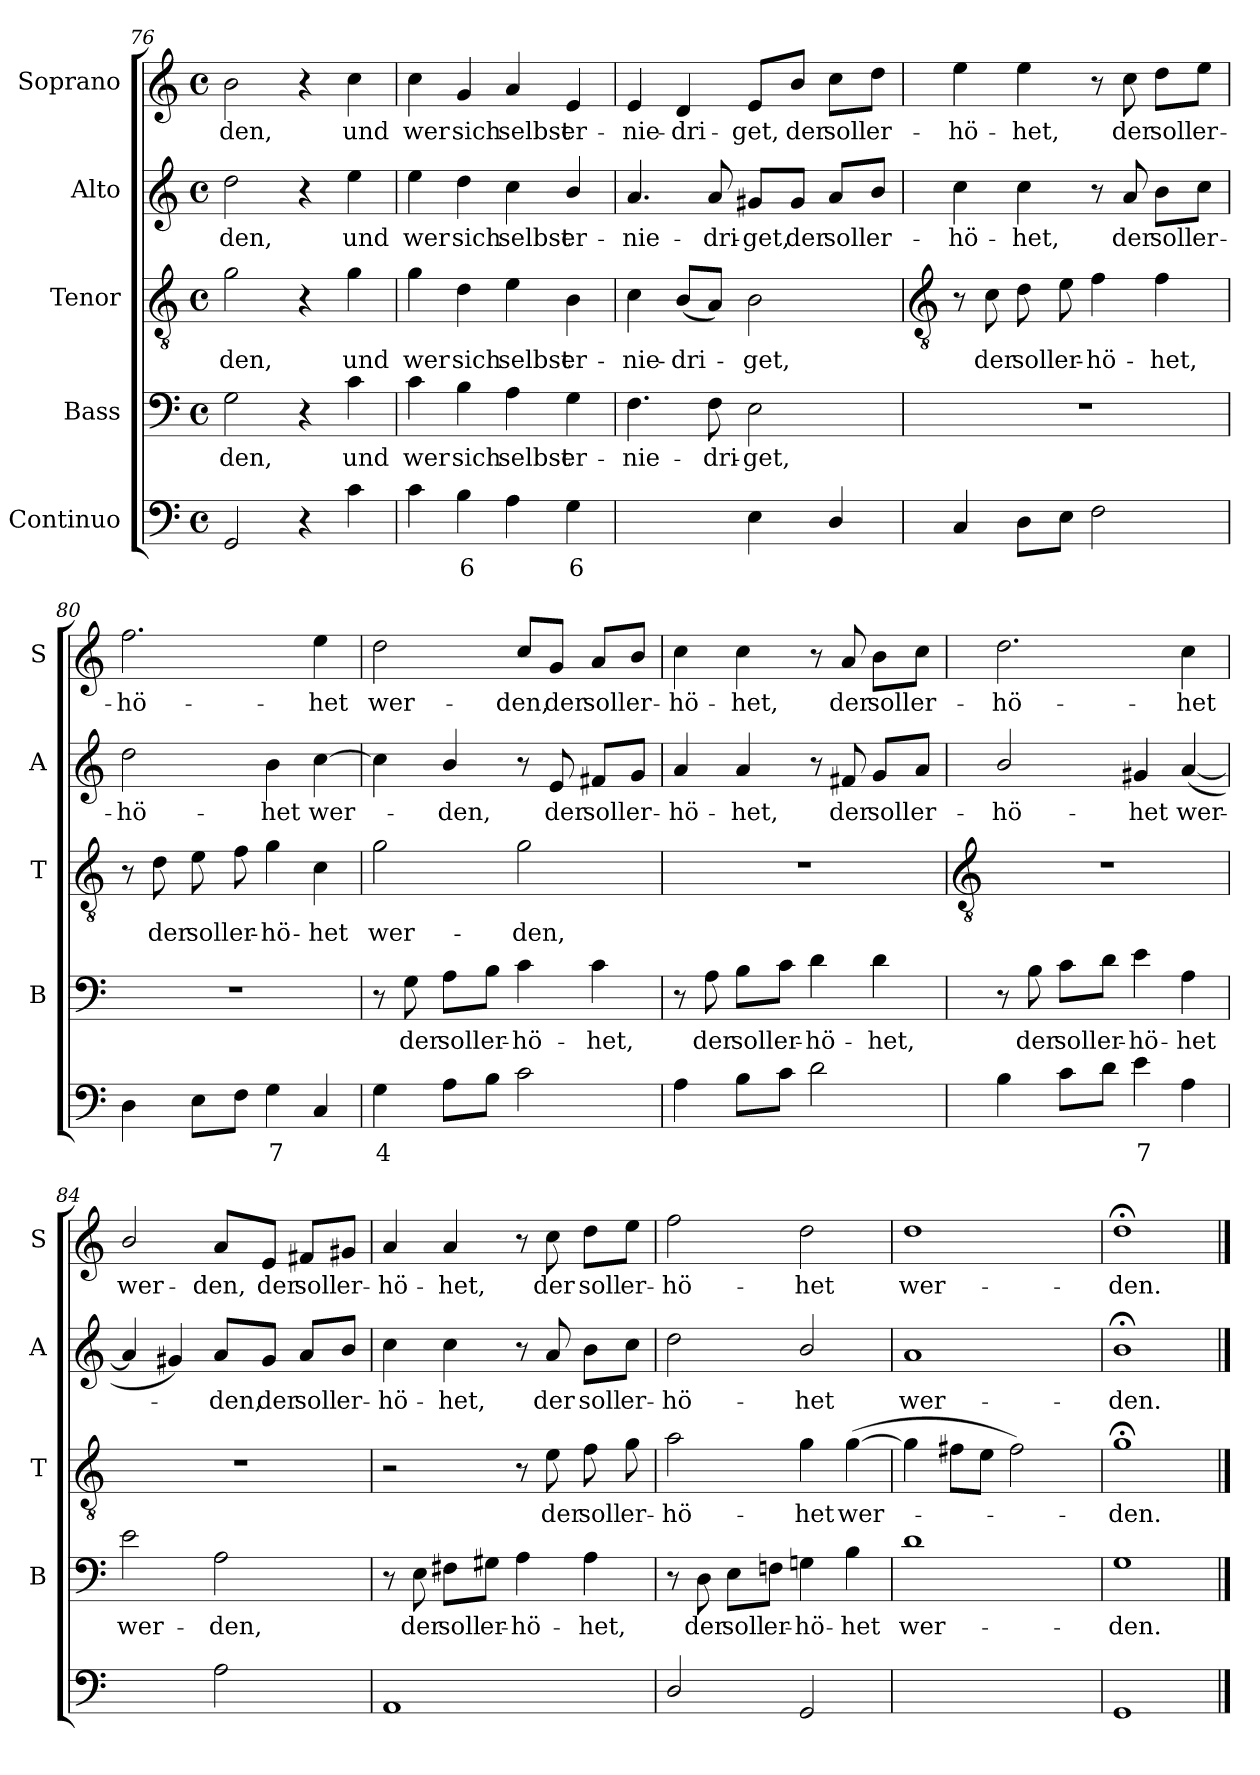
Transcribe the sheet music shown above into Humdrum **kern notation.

**kern	**text	**kern	**text	**kern	**text	**kern	**text	**kern	**text
*part5	*part5	*part4	*part4	*part3	*part3	*part2	*part2	*part1	*part1
*staff5	*staff5	*staff4	*staff4	*staff3	*staff3	*staff2	*staff2	*staff1	*staff1
*I"Continuo	*	*I"Bass	*	*I"Tenor	*	*I"Alto	*	*I"Soprano	*
*	*	*I'B	*	*I'T	*	*I'A	*	*I'S	*
*clefF4	*	*clefF4	*	*clefGv2	*	*clefG2	*	*clefG2	*
*k[]	*	*k[]	*	*k[]	*	*k[]	*	*k[]	*
*C:	*	*C:	*	*C:	*	*C:	*	*C:	*
*M4/4	*	*M4/4	*	*M4/4	*	*M4/4	*	*M4/4	*
*met(c)	*	*met(c)	*	*met(c)	*	*met(c)	*	*met(c)	*
=76	=76	=76	=76	=76	=76	=76	=76	=76	=76
!	!	!	!LO:LY:b	!	!LO:LY:b	!	!LO:LY:b	!	!LO:LY:b
2GG	.	2G	-den,	2g	den,	2dd	-den,	2b	-den,
4r	.	4r	.	4r	.	4r	.	4r	.
!	!	!	!LO:LY:b	!	!LO:LY:b	!	!LO:LY:b	!	!LO:LY:b
4c	.	4c	und	4g	und	4ee	und	4cc\	und
=77	=77	=77	=77	=77	=77	=77	=77	=77	=77
!	!	!	!LO:LY:b	!	!LO:LY:b	!	!LO:LY:b	!	!LO:LY:b
4c	.	4c	wer	4g	wer	4ee	wer	4cc\	wer
!	!LO:LY:b	!	!LO:LY:b	!	!LO:LY:b	!	!LO:LY:b	!	!LO:LY:b
4B	6	4B\	sich	4d	sich	4dd	sich	4g	sich
!	!	!	!LO:LY:b	!	!LO:LY:b	!	!LO:LY:b	!	!LO:LY:b
4A	.	4A	selbst	4e	selbst	4cc\	selbst	4a	selbst
!	!LO:LY:b	!	!LO:LY:b	!	!LO:LY:b	!	!LO:LY:b	!	!LO:LY:b
4G	6	4G	er-	4B	er-	4b/	er-	4e	er-
=78	=78	=78	=78	=78	=78	=78	=78	=78	=78
!	!LO:LY:b	!	!LO:LY:b	!	!LO:LY:b	!	!LO:LY:b	!	!LO:LY:b
[4Fyy	7	4.F	-nie-	4c\	-nie-	4.a	-nie-	4e	-nie-
!	!LO:LY:b	!	!	!	!LO:LY:b	!	!	!	!LO:LY:b
4Fyy]	6	.	.	(<8BL	-dri-	.	.	4d	-dri-
!	!	!	!LO:LY:b	!	!	!	!LO:LY:b	!	!
.	.	8F	-dri-	8AJ)	.	8a	-dri-	.	.
!	!	!	!LO:LY:b	!	!LO:LY:b	!	!LO:LY:b	!	!LO:LY:b
4E\	.	2E	-get,	2B	get,	8g#X/L	-get,	8e/L	-get,
!	!	!	!	!	!	!	!LO:LY:b	!	!LO:LY:b
.	.	.	.	.	.	8g#/J	der	8b/J	der
!	!	!	!	!	!	!	!LO:LY:b	!	!LO:LY:b
4D/	.	.	.	.	.	8a/L	soll	8cc\L	soll
!	!	!	!	!	!	!	!LO:LY:b	!	!LO:LY:b
.	.	.	.	.	.	8b/J	er-	8dd\J	er-
!!LO:LB:g=z
=79	=79	=79	=79	=79	=79	=79	=79	=79	=79
*	*	*	*	*clefGv2	*	*	*	*	*
!	!	!	!	!	!	!	!LO:LY:b	!	!LO:LY:b
4C	.	1r	.	8r	.	4cc\	-hö-	4ee	-hö-
!	!	!	!	!	!LO:LY:b	!	!	!	!
.	.	.	.	8c	der	.	.	.	.
!	!	!	!	!	!LO:LY:b	!	!LO:LY:b	!	!LO:LY:b
8DL	.	.	.	8d	soll	4cc\	-het,	4ee	-het,
!	!	!	!	!	!LO:LY:b	!	!	!	!
8EJ	.	.	.	8e	er-	.	.	.	.
!	!	!	!	!	!LO:LY:b	!	!	!	!
2F	.	.	.	4f	-hö-	8r	.	8r	.
!	!	!	!	!	!	!	!LO:LY:b	!	!LO:LY:b
.	.	.	.	.	.	8a	der	8cc	der
!	!	!	!	!	!LO:LY:b	!	!LO:LY:b	!	!LO:LY:b
.	.	.	.	4f	-het,	8b\L	soll	8dd\L	soll
!	!	!	!	!	!	!	!LO:LY:b	!	!LO:LY:b
.	.	.	.	.	.	8cc\J	er-	8ee\J	er-
=80	=80	=80	=80	=80	=80	=80	=80	=80	=80
!	!	!	!	!	!	!	!LO:LY:b	!	!LO:LY:b
4D	.	1r	.	8r	.	2dd	-hö-	2.ff	-hö-
!	!	!	!	!	!LO:LY:b	!	!	!	!
.	.	.	.	8d	der	.	.	.	.
!	!	!	!	!	!LO:LY:b	!	!	!	!
8EL	.	.	.	8e	soll	.	.	.	.
!	!	!	!	!	!LO:LY:b	!	!	!	!
8FJ	.	.	.	8f	er-	.	.	.	.
!	!LO:LY:b	!	!	!	!LO:LY:b	!	!LO:LY:b	!	!
4G	7	.	.	4g	-hö-	4b	-het	.	.
!	!	!	!	!	!LO:LY:b	!	!LO:LY:b	!	!LO:LY:b
4C	.	.	.	4c	-het	[4cc\	wer-	4ee	-het
=81	=81	=81	=81	=81	=81	=81	=81	=81	=81
!	!LO:LY:b	!	!	!	!LO:LY:b	!	!	!	!LO:LY:b
4G	4	8r	.	2g	wer-	4cc\]	.	2dd	wer-
!	!	!	!LO:LY:b	!	!	!	!	!	!
.	.	8G	der	.	.	.	.	.	.
!	!	!	!LO:LY:b	!	!	!	!LO:LY:b	!	!
8AL	.	8A\L	soll	.	.	4b/	den,	.	.
!	!	!	!LO:LY:b	!	!	!	!	!	!
8BJ	.	8B\J	er-	.	.	.	.	.	.
!	!	!	!LO:LY:b	!	!LO:LY:b	!	!	!	!LO:LY:b
2c	.	4c	-hö-	2g	-den,	8r	.	8cc/L	-den,
!	!	!	!	!	!	!	!LO:LY:b	!	!LO:LY:b
.	.	.	.	.	.	8e	der	8g/J	der
!	!	!	!LO:LY:b	!	!	!	!LO:LY:b	!	!LO:LY:b
.	.	4c	-het,	.	.	8f#X/L	soll	8a/L	soll
!	!	!	!	!	!	!	!LO:LY:b	!	!LO:LY:b
.	.	.	.	.	.	8g/J	er-	8b/J	er-
=82	=82	=82	=82	=82	=82	=82	=82	=82	=82
!	!	!	!	!	!	!	!LO:LY:b	!	!LO:LY:b
4A	.	8r	.	1r	.	4a	-hö-	4cc\	-hö-
!	!	!	!LO:LY:b	!	!	!	!	!	!
.	.	8A	der	.	.	.	.	.	.
!	!	!	!LO:LY:b	!	!	!	!LO:LY:b	!	!LO:LY:b
8BL	.	8B\L	soll	.	.	4a	-het,	4cc\	-het,
!	!	!	!LO:LY:b	!	!	!	!	!	!
8cJ	.	8c\J	er-	.	.	.	.	.	.
!	!	!	!LO:LY:b	!	!	!	!	!	!
2d	.	4d	-hö-	.	.	8r	.	8r	.
!	!	!	!	!	!	!	!LO:LY:b	!	!LO:LY:b
.	.	.	.	.	.	8f#X	der	8a	der
!	!	!	!LO:LY:b	!	!	!	!LO:LY:b	!	!LO:LY:b
.	.	4d	-het,	.	.	8g/L	soll	8b\L	soll
!	!	!	!	!	!	!	!LO:LY:b	!	!LO:LY:b
.	.	.	.	.	.	8a/J	er-	8cc\J	er-
!!LO:LB:g=z
=83	=83	=83	=83	=83	=83	=83	=83	=83	=83
*	*	*	*	*clefGv2	*	*	*	*	*
!	!	!	!	!	!	!	!LO:LY:b	!	!LO:LY:b
4B	.	8r	.	1r	.	2b/	-hö-	2.dd	-hö-
!	!	!	!LO:LY:b	!	!	!	!	!	!
.	.	8B	der	.	.	.	.	.	.
!	!	!	!LO:LY:b	!	!	!	!	!	!
8cL	.	8c\L	soll	.	.	.	.	.	.
!	!	!	!LO:LY:b	!	!	!	!	!	!
8dJ	.	8d\J	er-	.	.	.	.	.	.
!	!LO:LY:b	!	!LO:LY:b	!	!	!	!LO:LY:b	!	!
4e	7	4e	-hö-	.	.	4g#X	-het	.	.
!	!	!	!LO:LY:b	!	!	!	!LO:LY:b	!	!LO:LY:b
4A	.	4A	-het	.	.	(<[4a	wer-	4cc\	-het
=84	=84	=84	=84	=84	=84	=84	=84	=84	=84
!	!LO:LY:b	!	!LO:LY:b	!	!	!	!	!	!LO:LY:b
[4eyy	4	2e	wer-	1r	.	4a]	.	2b/	wer-
4eyy]	.	.	.	.	.	4g#X)	.	.	.
!	!	!	!LO:LY:b	!	!	!	!LO:LY:b	!	!LO:LY:b
2A	.	2A	-den,	.	.	8a/L	den,	8a/L	-den,
!	!	!	!	!	!	!	!LO:LY:b	!	!LO:LY:b
.	.	.	.	.	.	8g#/J	der	8e/J	der
!	!	!	!	!	!	!	!LO:LY:b	!	!LO:LY:b
.	.	.	.	.	.	8a/L	soll	8f#X/L	soll
!	!	!	!	!	!	!	!LO:LY:b	!	!LO:LY:b
.	.	.	.	.	.	8b/J	er-	8g#X/J	er-
=85	=85	=85	=85	=85	=85	=85	=85	=85	=85
!	!	!	!	!	!	!	!LO:LY:b	!	!LO:LY:b
1AA	.	8r	.	2r	.	4cc\	-hö-	4a	-hö-
!	!	!	!LO:LY:b	!	!	!	!	!	!
.	.	8E	der	.	.	.	.	.	.
!	!	!	!LO:LY:b	!	!	!	!LO:LY:b	!	!LO:LY:b
.	.	8F#X\L	soll	.	.	4cc\	-het,	4a	-het,
!	!	!	!LO:LY:b	!	!	!	!	!	!
.	.	8G#X\J	er-	.	.	.	.	.	.
!	!	!	!LO:LY:b	!	!	!	!	!	!
.	.	4A	-hö-	8r	.	8r	.	8r	.
!	!	!	!	!	!LO:LY:b	!	!LO:LY:b	!	!LO:LY:b
.	.	.	.	8e	der	8a	der	8cc	der
!	!	!	!LO:LY:b	!	!LO:LY:b	!	!LO:LY:b	!	!LO:LY:b
.	.	4A	-het,	8f	soll	8b\L	soll	8dd\L	soll
!	!	!	!	!	!LO:LY:b	!	!LO:LY:b	!	!LO:LY:b
.	.	.	.	8g	er-	8cc\J	er-	8ee\J	er-
=86	=86	=86	=86	=86	=86	=86	=86	=86	=86
!	!	!	!	!	!LO:LY:b	!	!LO:LY:b	!	!LO:LY:b
2D/	.	8r	.	2a	-hö-	2dd	-hö-	2ff	-hö-
!	!	!	!LO:LY:b	!	!	!	!	!	!
.	.	8D	der	.	.	.	.	.	.
!	!	!	!LO:LY:b	!	!	!	!	!	!
.	.	8E\L	soll	.	.	.	.	.	.
!	!	!	!LO:LY:b	!	!	!	!	!	!
.	.	8Fn\J	er-	.	.	.	.	.	.
!	!	!	!LO:LY:b	!	!LO:LY:b	!	!LO:LY:b	!	!LO:LY:b
2GG	.	4Gn	-hö-	4g	-het	2b/	-het	2dd	-het
!	!	!	!LO:LY:b	!	!LO:LY:b	!	!	!	!
.	.	4B	-het	(>[4g	wer-	.	.	.	.
=87	=87	=87	=87	=87	=87	=87	=87	=87	=87
!	!	!	!LO:LY:b	!	!	!	!LO:LY:b	!	!LO:LY:b
[4Dyy	.	1d	wer-	4g]	.	1a	wer-	1dd	wer-
!	!LO:LY:b	!	!	!	!	!	!	!	!
2Dyy_	4	.	.	8f#XL	.	.	.	.	.
.	.	.	.	8eJ	.	.	.	.	.
.	.	.	.	2f#)	.	.	.	.	.
4Dyy]	.	.	.	.	.	.	.	.	.
=88	=88	=88	=88	=88	=88	=88	=88	=88	=88
!	!	!	!LO:LY:b	!	!LO:LY:b	!	!LO:LY:b	!	!LO:LY:b
1GG	.	1G	-den.	1g;<	den.	1b;<	-den.	1dd;<	-den.
==	==	==	==	==	==	==	==	==	==
*-	*-	*-	*-	*-	*-	*-	*-	*-	*-
